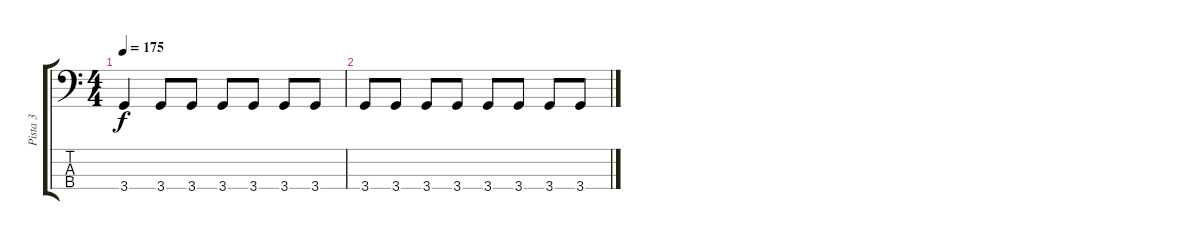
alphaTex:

\track ("Pista 3" "Pista 3") {instrument electricbassfinger}
\staff {score tabs}
\tuning (G2 D2 A1 E1) {hide}
\ts (4 4)
\tempo 175
\clef f4
\ks c
3.4.4{dy f} 3.4.8 3.4.8 3.4.8 3.4.8 3.4.8 3.4.8 |
3.4.8 3.4.8 3.4.8 3.4.8 3.4.8 3.4.8 3.4.8 3.4.8
